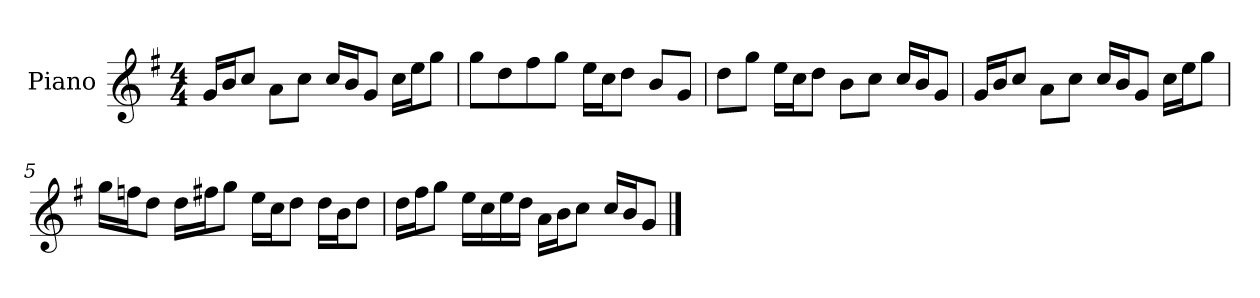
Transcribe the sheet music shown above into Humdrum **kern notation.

**kern
*part1
*staff1
*I"Piano
*I'P-no
*clefG2
*k[f#]
*M4/4
*MM90
=1
16g/LL
16b/J
8cc/J
8a\L
8cc\J
16cc/LL
16b/J
8g/J
16cc\LL
16ee\J
8gg\J
=2
8gg\L
8dd\
8ff#\
8gg\J
16ee\LL
16cc\J
8dd\J
8b/L
8g/J
=3
8dd\L
8gg\J
16ee\LL
16cc\J
8dd\J
8b\L
8cc\J
16cc/LL
16b/J
8g/J
=4
16g/LL
16b/J
8cc/J
8a\L
8cc\J
16cc/LL
16b/J
8g/J
16cc\LL
16ee\J
8gg\J
!!LO:LB:g=z
=5
16gg\LL
16ffn\J
8dd\J
16dd\LL
16ff#X\J
8gg\J
16ee\LL
16cc\J
8dd\J
16dd\LL
16b\J
8dd\J
=6
16dd\LL
16ff#\J
8gg\J
16ee\LL
16cc\
16ee\
16dd\JJ
16a\LL
16b\J
8cc\J
16cc/LL
16b/J
8g/J
==
*-
